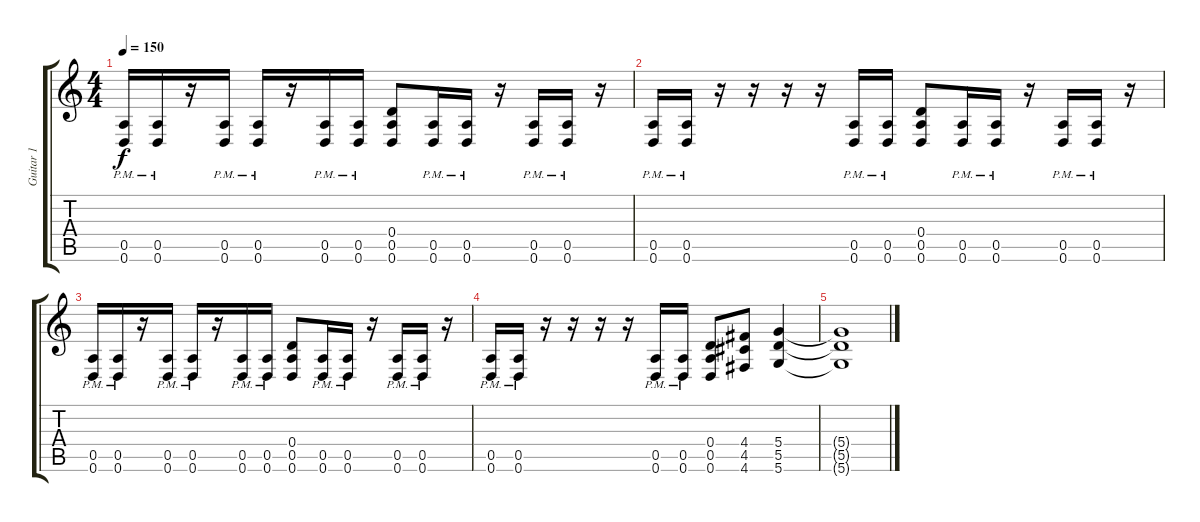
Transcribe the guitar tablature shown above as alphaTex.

\track ("Guitar 1" "Guitar 1") {instrument distortionguitar}
\staff {score tabs}
\tuning (E4 B3 G3 D3 A2 D2) {hide}
\ts (4 4)
\tempo 150
\clef g2
\ks c
(0.5{pm} 0.6{pm}).16{dy f} (0.5{pm} 0.6{pm}).16 r.16 (0.5{pm} 0.6{pm}).16 (0.5{pm} 0.6{pm}).16 r.16 (0.5{pm} 0.6{pm}).16 (0.5{pm} 0.6{pm}).16 (0.4 0.5 0.6).8 (0.5{pm} 0.6{pm}).16 (0.5{pm} 0.6{pm}).16 r.16 (0.5{pm} 0.6{pm}).16 (0.5{pm} 0.6{pm}).16 r.16 |
(0.5{pm} 0.6{pm}).16 (0.5{pm} 0.6{pm}).16 r.16 r.16 r.16 r.16 (0.5{pm} 0.6{pm}).16 (0.5{pm} 0.6{pm}).16 (0.4 0.5 0.6).8 (0.5{pm} 0.6{pm}).16 (0.5{pm} 0.6{pm}).16 r.16 (0.5{pm} 0.6{pm}).16 (0.5{pm} 0.6{pm}).16 r.16 |
(0.5{pm} 0.6{pm}).16 (0.5{pm} 0.6{pm}).16 r.16 (0.5{pm} 0.6{pm}).16 (0.5{pm} 0.6{pm}).16 r.16 (0.5{pm} 0.6{pm}).16 (0.5{pm} 0.6{pm}).16 (0.4 0.5 0.6).8 (0.5{pm} 0.6{pm}).16 (0.5{pm} 0.6{pm}).16 r.16 (0.5{pm} 0.6{pm}).16 (0.5{pm} 0.6{pm}).16 r.16 |
(0.5{pm} 0.6{pm}).16 (0.5{pm} 0.6{pm}).16 r.16 r.16 r.16 r.16 (0.5{pm} 0.6{pm}).16 (0.5{pm} 0.6{pm}).16 (0.4 0.5 0.6).8 (4.4 4.5 4.6).8 (5.4 5.5 5.6).4 |
(5.4{t} 5.5{t} 5.6{t}).1
